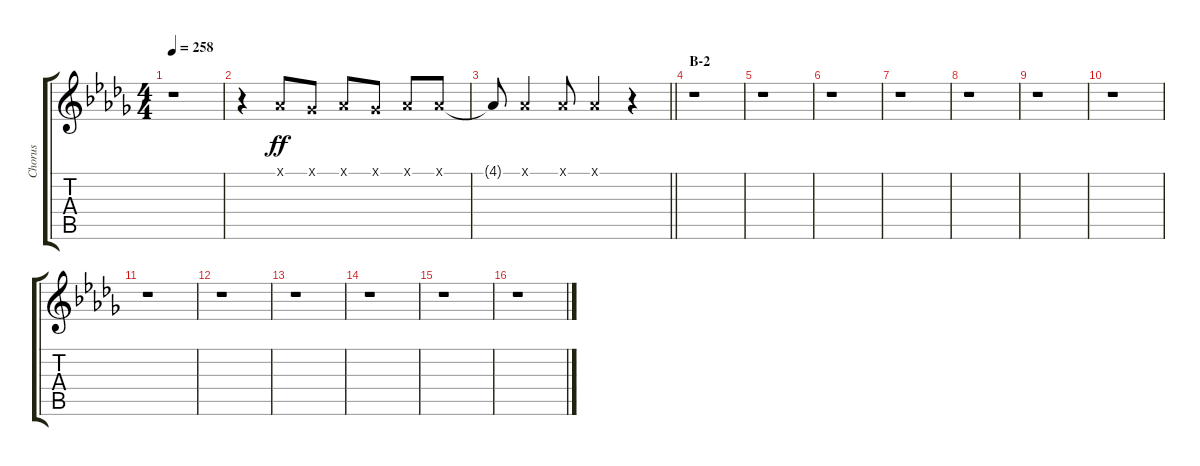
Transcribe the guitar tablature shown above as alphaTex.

\track ("Chorus" "Chorus") {instrument voiceoohs}
\staff {score tabs}
\tuning (E4 B3 G3 D3 A2 E2) {hide}
\ts (4 4)
\tempo 258
\clef g2
\ks db
r.1{dy ff} |
r.4 4.1{x}.8 2.1{x}.8 4.1{x}.8 2.1{x}.8 4.1{x}.8 4.1{x}.8 |
\barLineRight lightlight
4.1{t}.8 4.1{x}.4 4.1{x}.8 4.1{x}.4 r.4 |
\section ("" "B-2")
r.1 |
r.1 |
r.1 |
r.1 |
r.1 |
r.1 |
r.1 |
r.1 |
r.1 |
r.1 |
r.1 |
r.1 |
r.1
